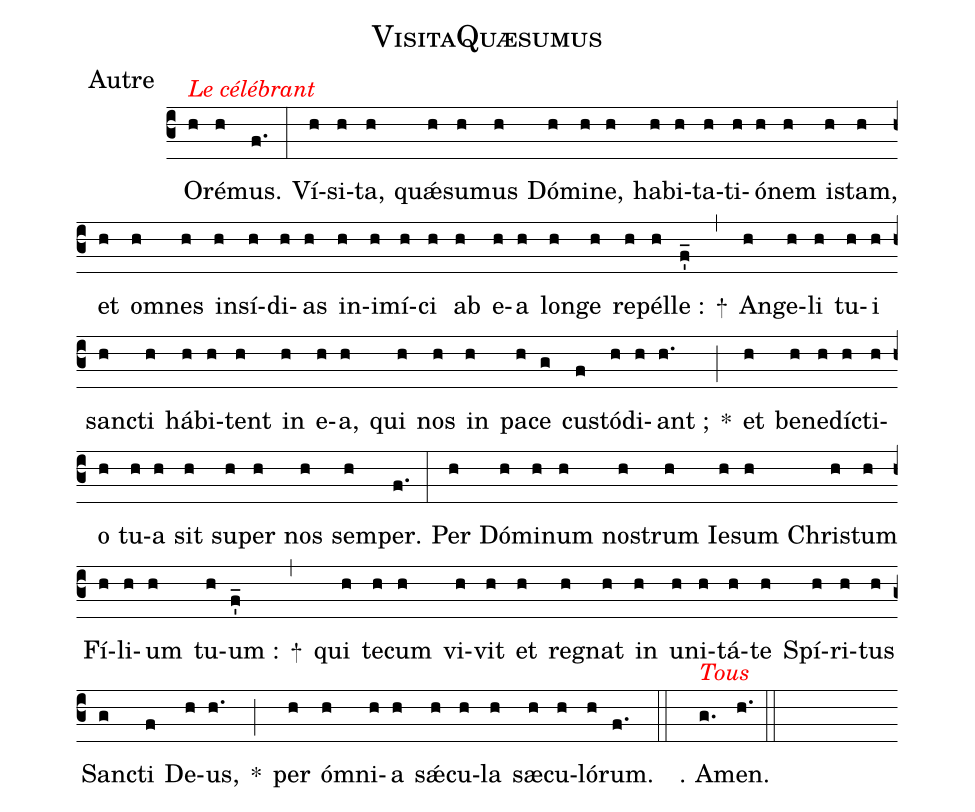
name:VisitaQuæsumus;
office-part:Autre;
%%
(c3) <alt>\rubrica{Le célébrant}</alt>
O(h)ré(h)mus.(f.) (:)

Ví(h)si(h)ta,(h) quǽ(h)su(h)mus(h) Dó(h)mi(h)ne,(h) ha(h)bi(h)ta(h)ti(h)ó(h)nem(h) i(h)stam,(h) et(h) o(h)mnes(h) in(h)sí(h)di(h)as(h) in(h)i(h)mí(h)ci(h) ab(h) e(h)a(h) lon(h)ge(h) re(h)pél(h)le :(f'_) +(,)
An(h)ge(h)li(h) tu(h)i(h) san(h)cti(h) há(h)bi(h)tent(h) in(h) e(h)a,(h) qui(h) nos(h) in(h) pa(h)ce(g) cu(f)stó(h)di(h)ant ;(h.) *(;)
et(h) be(h)ne(h)dí(h)cti(h)o(h) tu(h)a(h) sit(h) su(h)per(h) nos(h) sem(h)per.(f.) (:)

Per(h) Dó(h)mi(h)num(h) no(h)strum(h) Ie(h)sum(h) Chri(h)stum(h) Fí(h)li(h)um(h) tu(h)um :(f'_) +(,)
qui(h) te(h)cum(h) vi(h)vit(h) et(h) re(h)gnat(h) in(h) u(h)ni(h)tá(h)te(h) Spí(h)ri(h)tus(h) San(g)cti(f) De(h)us,(h.) *(;)
per(h) ó(h)mni(h)a(h) sǽ(h)cu(h)la(h) sæ(h)cu(h)ló(h)rum.(f.) (::)

<alt>\rubrica{Tous}</alt>
℟. {A}(g.)men.(h.) (::)
